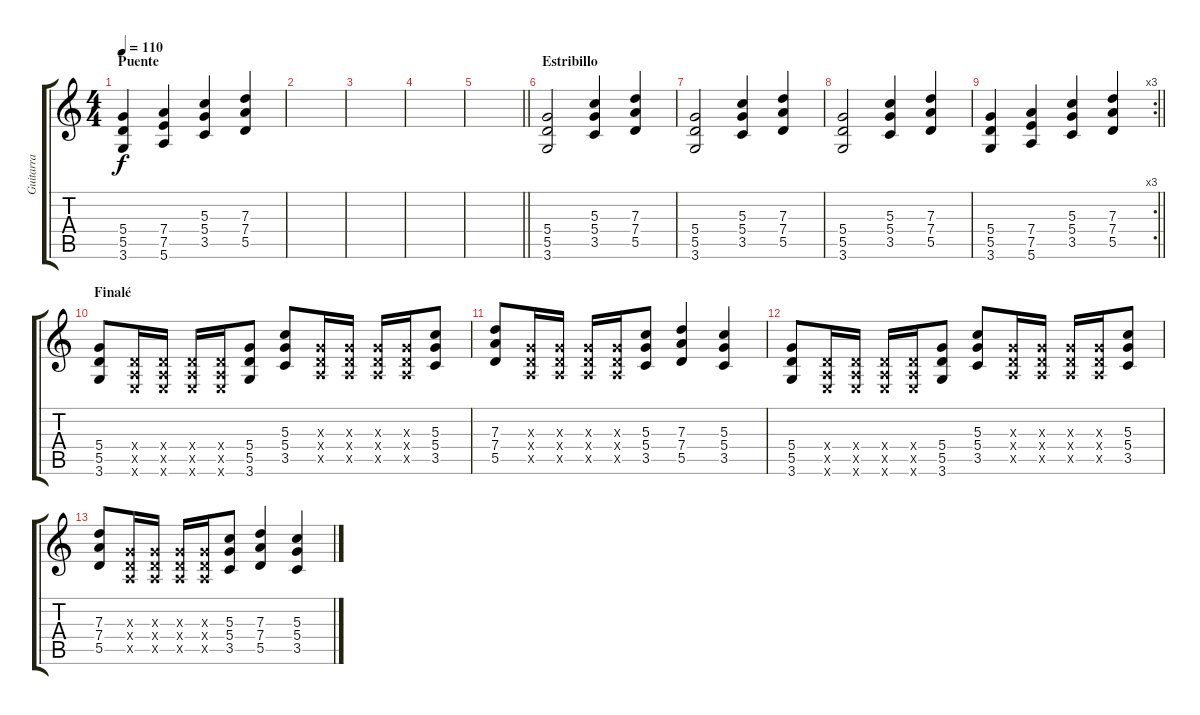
\track ("Guitarra" "Guitarra") {instrument distortionguitar}
\staff {score tabs}
\tuning (E4 B3 G3 D3 A2 E2) {hide}
\ts (4 4)
\section ("" "Puente")
\tempo 110
\clef g2
\ks c
(5.4 5.5 3.6).4{dy f} (7.4 7.5 5.6).4 (5.3 5.4 3.5).4 (7.3 7.4 5.5).4 |
|
|
|
\barLineRight lightlight
|
\section ("" "Estribillo")
(5.4 5.5 3.6).2 (5.3 5.4 3.5).4 (7.3 7.4 5.5).4 |
(5.4 5.5 3.6).2 (5.3 5.4 3.5).4 (7.3 7.4 5.5).4 |
(5.4 5.5 3.6).2 (5.3 5.4 3.5).4 (7.3 7.4 5.5).4 |
\rc 3
\barLineRight lightlight
(5.4 5.5 3.6).4 (7.4 7.5 5.6).4 (5.3 5.4 3.5).4 (7.3 7.4 5.5).4 |
\section ("" "Finalé")
(5.4 5.5 3.6).8{volume 0 instrument distortionguitar} (0.4{x} 0.5{x} 0.6{x}).16 (0.4{x} 0.5{x} 0.6{x}).16 (0.4{x} 0.5{x} 0.6{x}).16 (0.4{x} 0.5{x} 0.6{x}).16 (5.4 5.5 3.6).8 (5.3 5.4 3.5).8 (0.3{x} 0.4{x} 0.5{x}).16 (0.3{x} 0.4{x} 0.5{x}).16 (0.3{x} 0.4{x} 0.5{x}).16 (0.3{x} 0.4{x} 0.5{x}).16 (5.3 5.4 3.5).8 |
(7.3 7.4 5.5).8 (0.3{x} 0.4{x} 0.5{x}).16 (0.3{x} 0.4{x} 0.5{x}).16 (0.3{x} 0.4{x} 0.5{x}).16 (0.3{x} 0.4{x} 0.5{x}).16 (5.3 5.4 3.5).8 (7.3 7.4 5.5).4 (5.3 5.4 3.5).4 |
(5.4 5.5 3.6).8 (0.4{x} 0.5{x} 0.6{x}).16 (0.4{x} 0.5{x} 0.6{x}).16 (0.4{x} 0.5{x} 0.6{x}).16 (0.4{x} 0.5{x} 0.6{x}).16 (5.4 5.5 3.6).8 (5.3 5.4 3.5).8 (0.3{x} 0.4{x} 0.5{x}).16 (0.3{x} 0.4{x} 0.5{x}).16 (0.3{x} 0.4{x} 0.5{x}).16 (0.3{x} 0.4{x} 0.5{x}).16 (5.3 5.4 3.5).8 |
(7.3 7.4 5.5).8 (0.3{x} 0.4{x} 0.5{x}).16 (0.3{x} 0.4{x} 0.5{x}).16 (0.3{x} 0.4{x} 0.5{x}).16 (0.3{x} 0.4{x} 0.5{x}).16 (5.3 5.4 3.5).8 (7.3 7.4 5.5).4 (5.3 5.4 3.5).4
